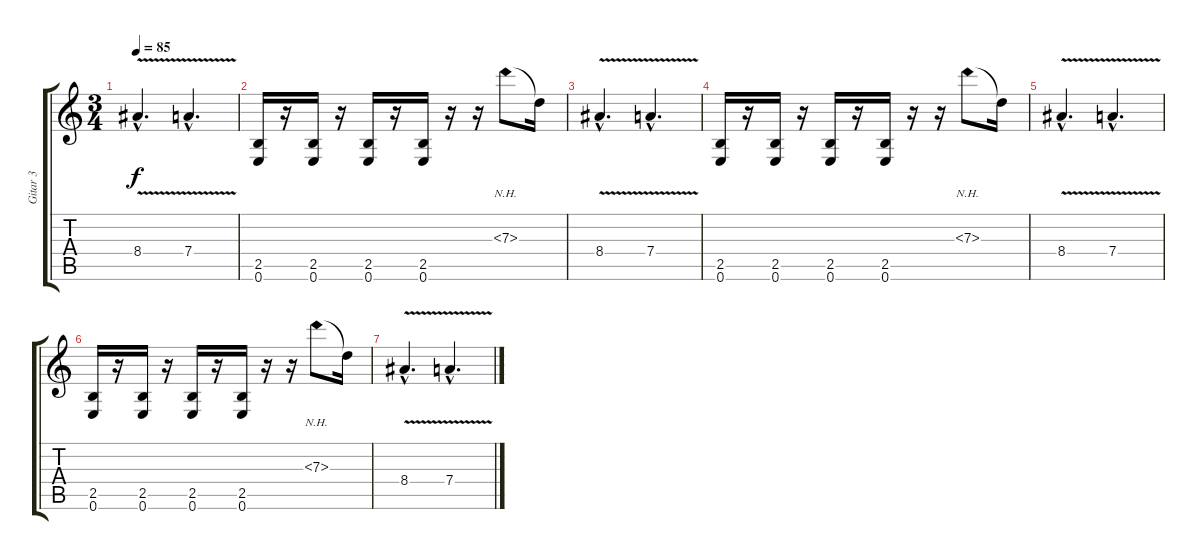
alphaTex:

\track ("Gitar 3" "Gitar 3") {instrument distortionguitar}
\staff {score tabs}
\tuning (E4 B3 G3 D3 A2 E2) {hide}
\ts (3 4)
\tempo 85
\clef g2
\ks c
8.4{v hac}.4{d dy f} 7.4{v hac}.4{d} |
(2.5 0.6).16 r.16 (2.5 0.6).16 r.16 (2.5 0.6).16 r.16 (2.5 0.6).16 r.16 r.16 7.3{nh}.8 7.3{t}.16 |
8.4{v hac}.4{d} 7.4{v hac}.4{d} |
(2.5 0.6).16 r.16 (2.5 0.6).16 r.16 (2.5 0.6).16 r.16 (2.5 0.6).16 r.16 r.16 7.3{nh}.8 7.3{t}.16 |
8.4{v hac}.4{d} 7.4{v hac}.4{d} |
(2.5 0.6).16 r.16 (2.5 0.6).16 r.16 (2.5 0.6).16 r.16 (2.5 0.6).16 r.16 r.16 7.3{nh}.8 7.3{t}.16 |
8.4{v hac}.4{d} 7.4{v hac}.4{d}
